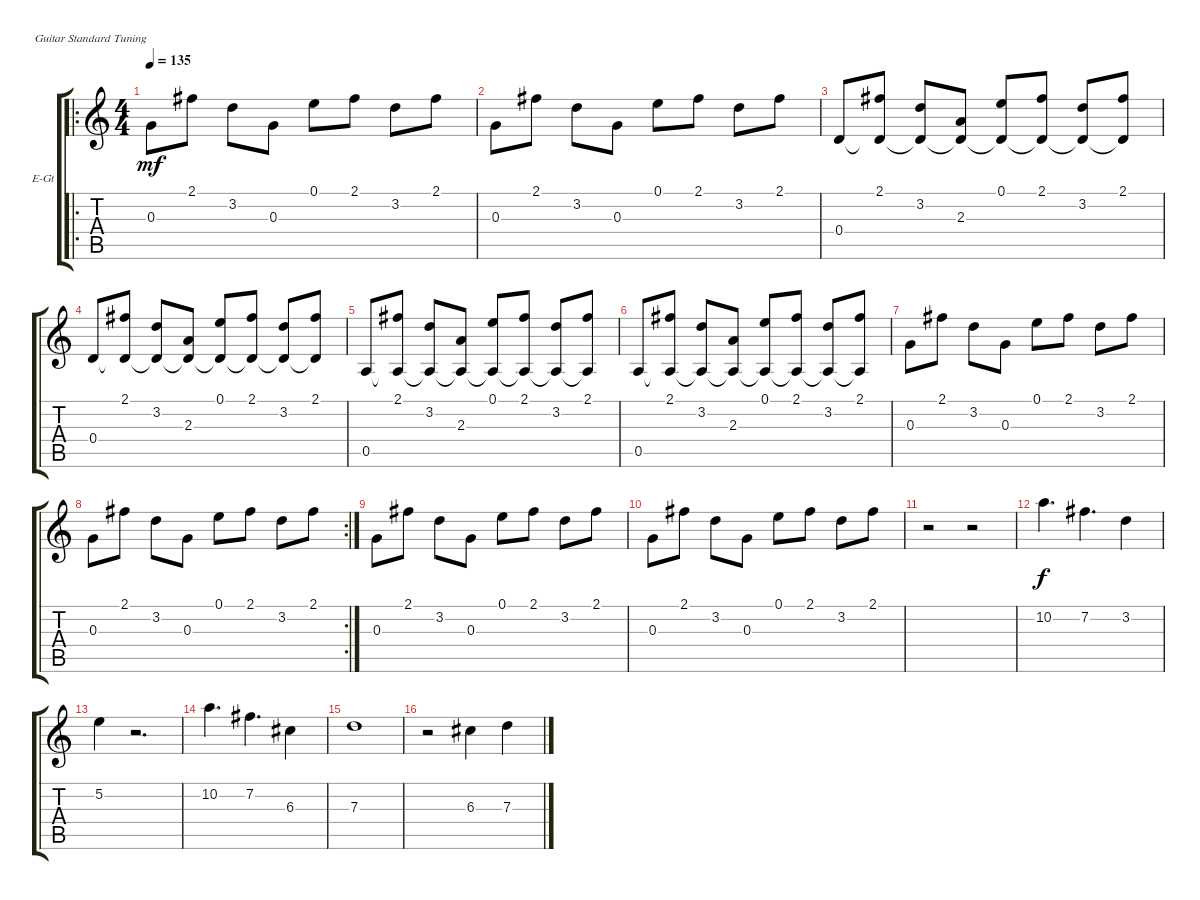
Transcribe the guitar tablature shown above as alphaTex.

\defaultSystemsLayout 4
\bracketExtendMode groupsimilarinstruments
\firstSystemTrackNameOrientation horizontal
\otherSystemsTrackNameOrientation horizontal
\track ("vstavki" "E-Gt") {instrument electricguitarclean}
\staff {score tabs}
\tuning (E4 B3 G3 D3 A2 E2)
\ro
\ts (4 4)
\tempo 135
\clef g2
\scale
0.363184
\ks c
0.3.8{dy mf} 2.1.8 3.2.8 0.3.8 0.1.8 2.1.8 3.2.8 2.1.8 |
\scale
0.333333 0.3.8 2.1.8 3.2.8 0.3.8 0.1.8 2.1.8 3.2.8 2.1.8 |
\scale
0.333333 0.4.8 (2.1 0.4{t}).8 (3.2 0.4{t}).8 (2.3 0.4{t}).8 (0.1 0.4{t}).8 (2.1 0.4{t}).8 (3.2 0.4{t}).8 (2.1 0.4{t}).8 |
\scale
0.333333 0.4.8 (2.1 0.4{t}).8 (3.2 0.4{t}).8 (2.3 0.4{t}).8 (0.1 0.4{t}).8 (2.1 0.4{t}).8 (3.2 0.4{t}).8 (2.1 0.4{t}).8 |
\scale
0.333333 0.5.8 (2.1 0.5{t}).8 (3.2 0.5{t}).8 (2.3 0.5{t}).8 (0.1 0.5{t}).8 (2.1 0.5{t}).8 (3.2 0.5{t}).8 (2.1 0.5{t}).8 |
\scale
0.333333 0.5.8 (2.1 0.5{t}).8 (3.2 0.5{t}).8 (2.3 0.5{t}).8 (0.1 0.5{t}).8 (2.1 0.5{t}).8 (3.2 0.5{t}).8 (2.1 0.5{t}).8 |
\scale
0.333333 0.3.8 2.1.8 3.2.8 0.3.8 0.1.8 2.1.8 3.2.8 2.1.8 |
\rc 2
\scale
0.354497 0.3.8 2.1.8 3.2.8 0.3.8 0.1.8 2.1.8 3.2.8 2.1.8 |
\scale
0.322751 0.3.8 2.1.8 3.2.8 0.3.8 0.1.8 2.1.8 3.2.8 2.1.8 |
\scale
0.322751 0.3.8 2.1.8 3.2.8 0.3.8 0.1.8 2.1.8 3.2.8 2.1.8 |
\scale
0.333333 r.2 r.2 |
\scale
0.333333 10.2.4{d dy f} 7.2.4{d} 3.2.4 |
\scale
0.333333 5.2.4 r.2{d} |
\scale
0.333333 10.2.4{d} 7.2.4{d} 6.3.4 |
\scale
0.333333 7.3.1 |
\scale
0.333333 r.2 6.3.4 7.3.4
